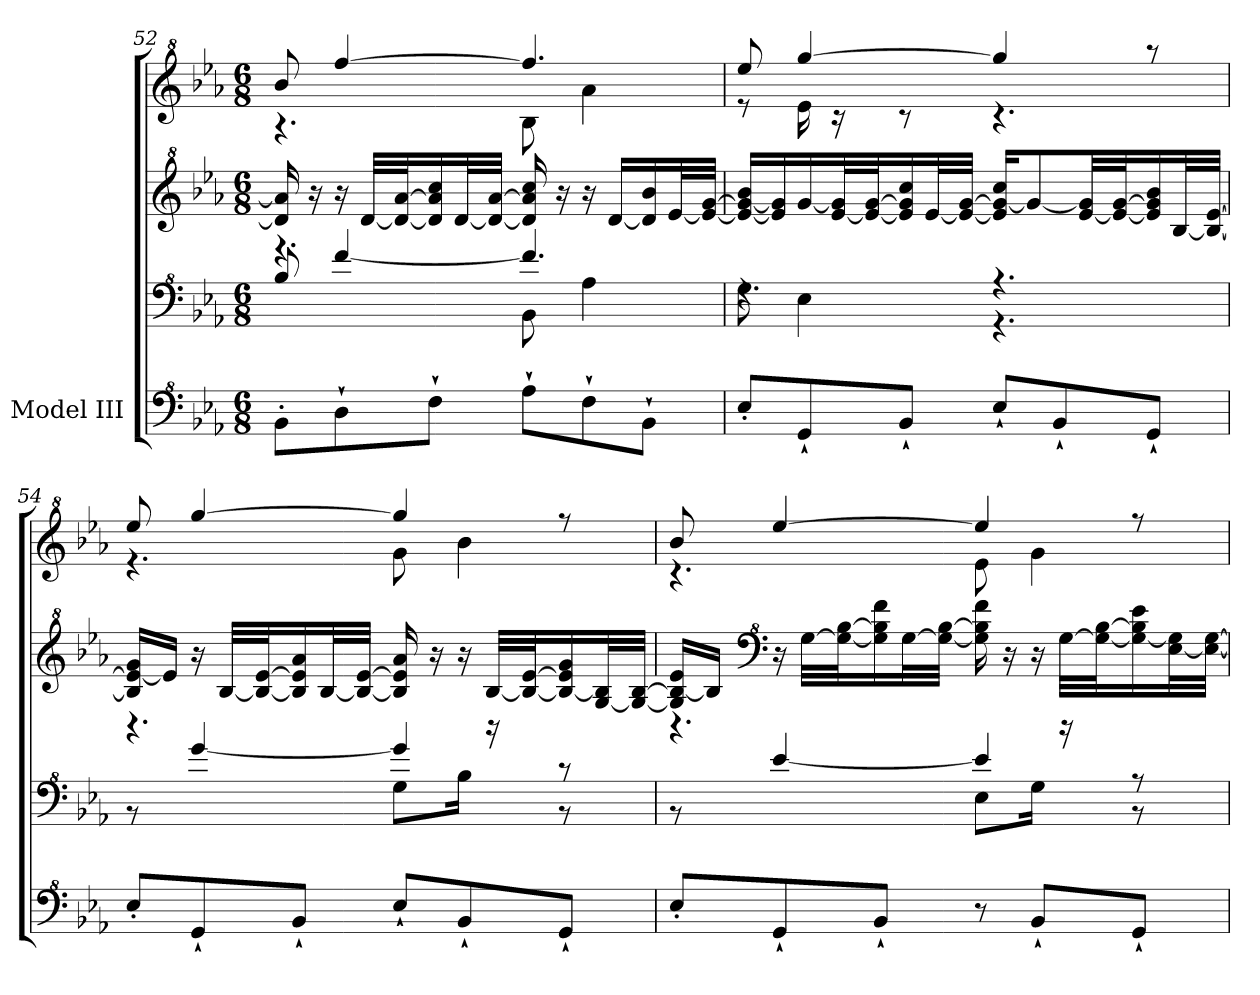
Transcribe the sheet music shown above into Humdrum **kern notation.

**kern	**kern	**kern	**kern
*part1	*part1	*part1	*part1
*staff4	*staff3	*staff2	*staff1
*I"Model III	*	*	*
!!LO:LB:g=z
*clefF^4	*clefF^4	*clefG^2	*clefG^2
*k[b-e-a-]	*k[b-e-a-]	*k[b-e-a-]	*k[b-e-a-]
*M6/8	*M6/8	*M6/8	*M6/8
=52	=52	=52	=52
*	*^	*	*^
8B-'\L	4.r	8b-/	16dd/] 16aa-/]	8bb-/	4.r
.	.	.	16r	.	.
*	*	*	*	*MM83	*
8d`\	.	[4ff/	16r	[4fff/	.
.	.	.	[32dd/LLL	.	.
.	.	.	32dd/_ [32aa-/J	.	.
8f`\J	.	.	16dd/] 16aa-/] 16ccc/	.	.
.	.	.	[32dd/L	.	.
.	.	.	32dd/_ [32aa-/JJJ	.	.
8a-`\L	8B-\	4.ff/]	16dd/] 16aa-/] 16ccc/	4.fff/]	8b-\
.	.	.	16r	.	.
8f`\	4a-\	.	16r	.	4aa-\
.	.	.	[16dd/LL	.	.
8B-`\J	.	.	16dd/] 16bb-/	.	.
.	.	.	[32ee-/L	.	.
.	.	.	32ee-/_ [32gg/JJJ	.	.
=53	=53	=53	=53	=53	=53
8e-'/L	8g\	4.rf	16ee-/_ 16gg/_ 16bb-/LL	8eee-/	8r
.	.	.	16ee-/] 16gg/]	.	.
*	*	*	*	*MM81	*
8G`/	4e-\	.	[16gg/	[4ggg/	16ee-\
.	.	.	[32ee-/ 32gg/]L	.	16r
.	.	.	32ee-/_ [32gg/J	.	.
8B-`/J	.	.	16ee-/] 16gg/] 16ccc/	.	8r
.	.	.	[32ee-/L	.	.
.	.	.	32ee-/_ [32gg/JJJ	.	.
8e-`/L	4.r	4.r	16ee-/] 16gg/_ 16ccc/KL	4ggg/]	4.r
.	.	.	8gg/_	.	.
8B-`/	.	.	.	.	.
.	.	.	[32ee-/ 32gg/]LL	.	.
.	.	.	32ee-/_ [32gg/J	.	.
8G`/J	.	.	16ee-/] 16gg/] 16bb-/	8r	.
.	.	.	[32b-/L	.	.
.	.	.	32b-/_ [32ee-/JJJ	.	.
!!LO:LB:g=z	!!
=54	=54	=54	=54	=54	=54
*	*	*	*	*MM80	*
8e-'/L	4.r	8r	16b-/] 16ee-/_ 16gg/LL	8eee-/	4.r
.	.	.	16ee-/JJ]	.	.
8G`/	.	[4gg/	16r	[4ggg/	.
.	.	.	[32b-/LLL	.	.
.	.	.	32b-/_ [32ee-/J	.	.
8B-`/J	.	.	16b-/] 16ee-/] 16aa-/	.	.
.	.	.	[32b-/L	.	.
.	.	.	32b-/_ [32ee-/JJJ	.	.
8e-`/L	8g\L	4gg/]	16b-/] 16ee-/] 16aa-/	4ggg/]	8gg\
.	.	.	16r	.	.
8B-`/	16b-\Jk	.	16r	.	4bb-\
.	16r	.	[32b-/LLL	.	.
.	.	.	32b-/_ [32ee-/J	.	.
8G`/J	8r	8r	16b-/_ 16ee-/] 16gg/	8r	.
.	.	.	[32g/ 32b-/]L	.	.
.	.	.	32g/_ [32b-/JJJ	.	.
=55	=55	=55	=55	=55	=55
*	*	*	*	*MM78	*
8e-'/L	4.r	8r	16g/] 16b-/_ 16ee-/LL	8bb-/	4.r
.	.	.	16b-/JJ]	.	.
*	*	*	*clefF^4	*	*
8G`/	.	[4ee-/	16r	[4eee-/	.
.	.	.	[32g\LLL	.	.
.	.	.	32g\_ [32b-\J	.	.
8B-`/J	.	.	16g\] 16b-\] 16ff\	.	.
.	.	.	[32g\L	.	.
.	.	.	32g\_ [32b-\JJJ	.	.
8r	8e-\L	4ee-/]	16g\] 16b-\] 16ff\	4eee-/]	8ee-\
.	.	.	16r	.	.
8B-`/L	16g\Jk	.	16r	.	4gg\
.	16r	.	[32g\LLL	.	.
.	.	.	32g\_ [32b-\J	.	.
8G`/J	8r	8r	16g\_ 16b-\] 16ee-\	8r	.
.	.	.	[32e-\ 32g\]L	.	.
.	.	.	32e-\_ [32g\JJJ	.	.
*	*v	*v	*	*v	*v
=	=	=	=
*-	*-	*-	*-
